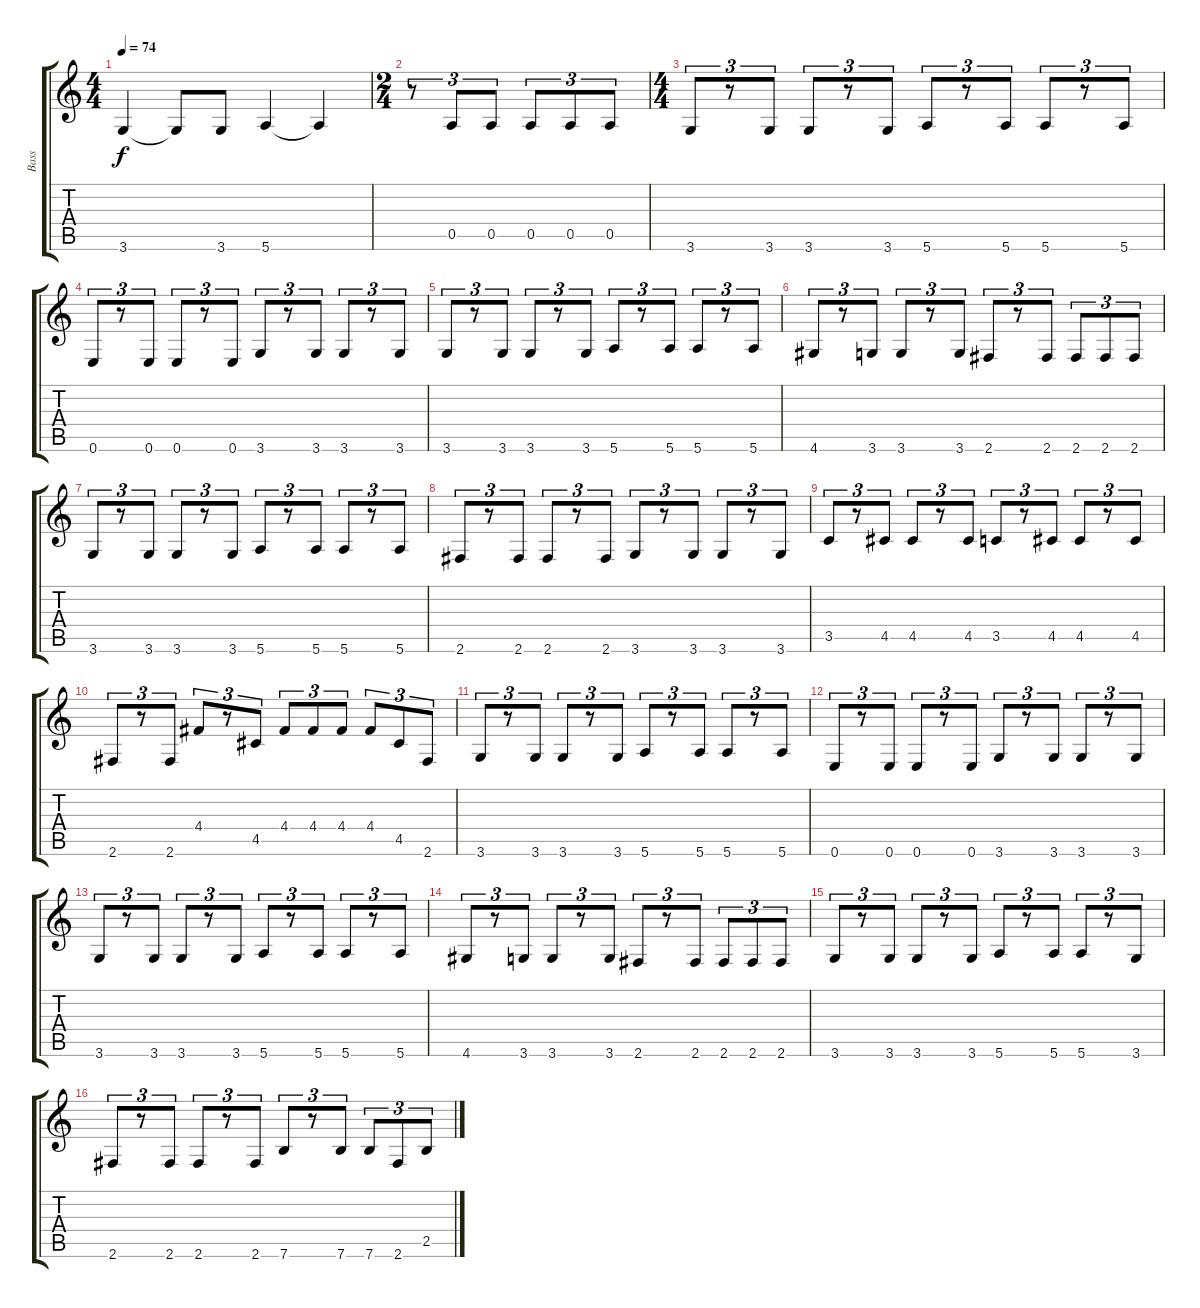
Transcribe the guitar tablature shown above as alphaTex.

\track ("Bass" "Bass") {instrument electricbassfinger}
\staff {score tabs}
\tuning (E4 B3 G3 D3 A2 E2) {hide}
\ts (4 4)
\tempo 74
\clef g2
\ks c
3.6.4{dy f} 3.6{t}.8 3.6.8 5.6.4 5.6{t}.4 |
\ts (2 4)
r.8{tu (3 2)} 0.5.8{tu (3 2)} 0.5.8{tu (3 2)} 0.5.8{tu (3 2)} 0.5.8{tu (3 2)} 0.5.8{tu (3 2)} |
\ts (4 4)
3.6.8{tu (3 2)} r.8{tu (3 2)} 3.6.8{tu (3 2)} 3.6.8{tu (3 2)} r.8{tu (3 2)} 3.6.8{tu (3 2)} 5.6.8{tu (3 2)} r.8{tu (3 2)} 5.6.8{tu (3 2)} 5.6.8{tu (3 2)} r.8{tu (3 2)} 5.6.8{tu (3 2)} |
0.6.8{tu (3 2)} r.8{tu (3 2)} 0.6.8{tu (3 2)} 0.6.8{tu (3 2)} r.8{tu (3 2)} 0.6.8{tu (3 2)} 3.6.8{tu (3 2)} r.8{tu (3 2)} 3.6.8{tu (3 2)} 3.6.8{tu (3 2)} r.8{tu (3 2)} 3.6.8{tu (3 2)} |
3.6.8{tu (3 2)} r.8{tu (3 2)} 3.6.8{tu (3 2)} 3.6.8{tu (3 2)} r.8{tu (3 2)} 3.6.8{tu (3 2)} 5.6.8{tu (3 2)} r.8{tu (3 2)} 5.6.8{tu (3 2)} 5.6.8{tu (3 2)} r.8{tu (3 2)} 5.6.8{tu (3 2)} |
4.6.8{tu (3 2)} r.8{tu (3 2)} 3.6.8{tu (3 2)} 3.6.8{tu (3 2)} r.8{tu (3 2)} 3.6.8{tu (3 2)} 2.6.8{tu (3 2)} r.8{tu (3 2)} 2.6.8{tu (3 2)} 2.6.8{tu (3 2)} 2.6.8{tu (3 2)} 2.6.8{tu (3 2)} |
3.6.8{tu (3 2)} r.8{tu (3 2)} 3.6.8{tu (3 2)} 3.6.8{tu (3 2)} r.8{tu (3 2)} 3.6.8{tu (3 2)} 5.6.8{tu (3 2)} r.8{tu (3 2)} 5.6.8{tu (3 2)} 5.6.8{tu (3 2)} r.8{tu (3 2)} 5.6.8{tu (3 2)} |
2.6.8{tu (3 2)} r.8{tu (3 2)} 2.6.8{tu (3 2)} 2.6.8{tu (3 2)} r.8{tu (3 2)} 2.6.8{tu (3 2)} 3.6.8{tu (3 2)} r.8{tu (3 2)} 3.6.8{tu (3 2)} 3.6.8{tu (3 2)} r.8{tu (3 2)} 3.6.8{tu (3 2)} |
3.5.8{tu (3 2)} r.8{tu (3 2)} 4.5.8{tu (3 2)} 4.5.8{tu (3 2)} r.8{tu (3 2)} 4.5.8{tu (3 2)} 3.5.8{tu (3 2)} r.8{tu (3 2)} 4.5.8{tu (3 2)} 4.5.8{tu (3 2)} r.8{tu (3 2)} 4.5.8{tu (3 2)} |
2.6.8{tu (3 2)} r.8{tu (3 2)} 2.6.8{tu (3 2)} 4.4.8{tu (3 2)} r.8{tu (3 2)} 4.5.8{tu (3 2)} 4.4.8{tu (3 2)} 4.4.8{tu (3 2)} 4.4.8{tu (3 2)} 4.4.8{tu (3 2)} 4.5.8{tu (3 2)} 2.6.8{tu (3 2)} |
3.6.8{tu (3 2)} r.8{tu (3 2)} 3.6.8{tu (3 2)} 3.6.8{tu (3 2)} r.8{tu (3 2)} 3.6.8{tu (3 2)} 5.6.8{tu (3 2)} r.8{tu (3 2)} 5.6.8{tu (3 2)} 5.6.8{tu (3 2)} r.8{tu (3 2)} 5.6.8{tu (3 2)} |
0.6.8{tu (3 2)} r.8{tu (3 2)} 0.6.8{tu (3 2)} 0.6.8{tu (3 2)} r.8{tu (3 2)} 0.6.8{tu (3 2)} 3.6.8{tu (3 2)} r.8{tu (3 2)} 3.6.8{tu (3 2)} 3.6.8{tu (3 2)} r.8{tu (3 2)} 3.6.8{tu (3 2)} |
3.6.8{tu (3 2)} r.8{tu (3 2)} 3.6.8{tu (3 2)} 3.6.8{tu (3 2)} r.8{tu (3 2)} 3.6.8{tu (3 2)} 5.6.8{tu (3 2)} r.8{tu (3 2)} 5.6.8{tu (3 2)} 5.6.8{tu (3 2)} r.8{tu (3 2)} 5.6.8{tu (3 2)} |
4.6.8{tu (3 2)} r.8{tu (3 2)} 3.6.8{tu (3 2)} 3.6.8{tu (3 2)} r.8{tu (3 2)} 3.6.8{tu (3 2)} 2.6.8{tu (3 2)} r.8{tu (3 2)} 2.6.8{tu (3 2)} 2.6.8{tu (3 2)} 2.6.8{tu (3 2)} 2.6.8{tu (3 2)} |
3.6.8{tu (3 2)} r.8{tu (3 2)} 3.6.8{tu (3 2)} 3.6.8{tu (3 2)} r.8{tu (3 2)} 3.6.8{tu (3 2)} 5.6.8{tu (3 2)} r.8{tu (3 2)} 5.6.8{tu (3 2)} 5.6.8{tu (3 2)} r.8{tu (3 2)} 3.6.8{tu (3 2)} |
2.6.8{tu (3 2)} r.8{tu (3 2)} 2.6.8{tu (3 2)} 2.6.8{tu (3 2)} r.8{tu (3 2)} 2.6.8{tu (3 2)} 7.6.8{tu (3 2)} r.8{tu (3 2)} 7.6.8{tu (3 2)} 7.6.8{tu (3 2)} 2.6.8{tu (3 2)} 2.5.8{tu (3 2)}
